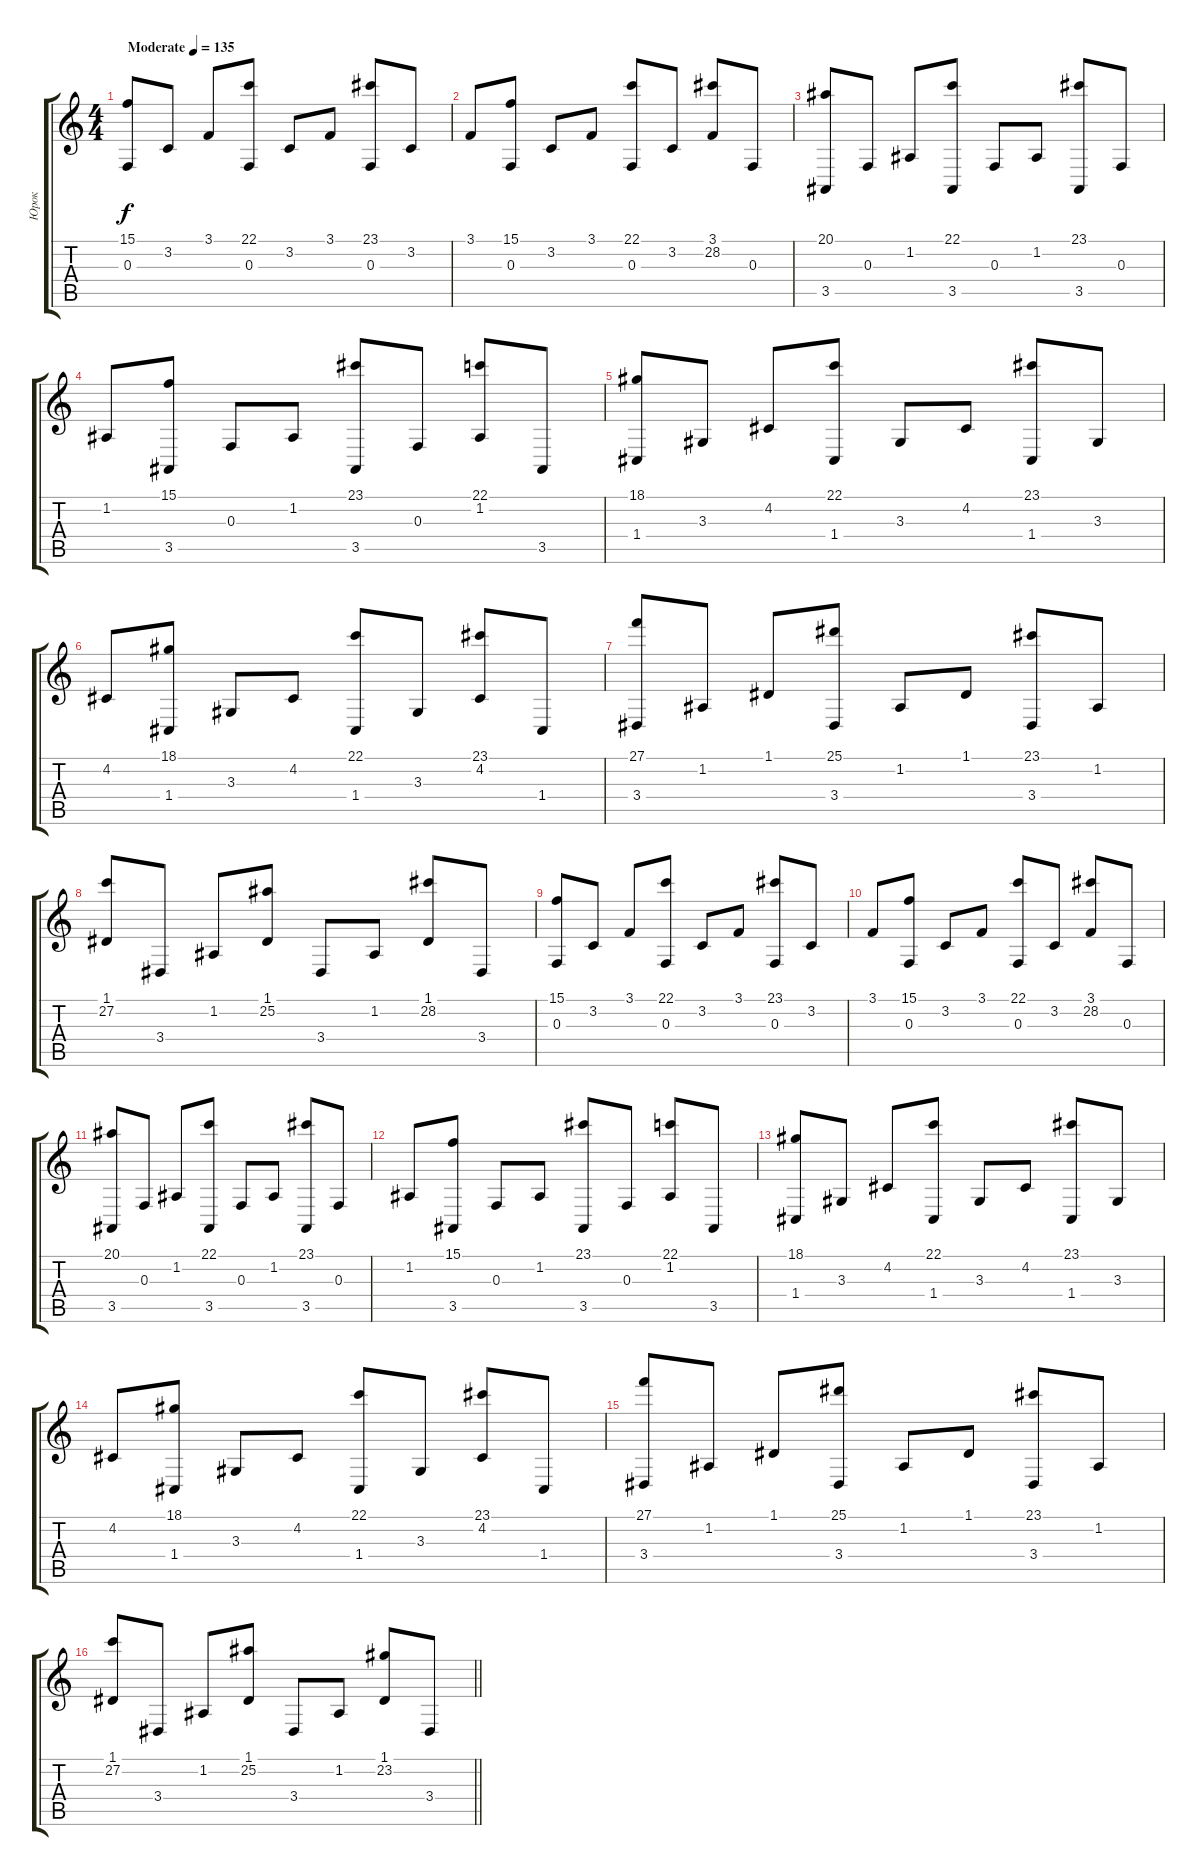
\track ("Юрок" "Юрок") {instrument fx5brightness}
\staff {score tabs}
\tuning (D4 A3 F3 C3 G2 C2) {hide}
\ts (4 4)
\tempo (135 "Moderate")
\clef g2
\ks c
(15.1 0.3).8{dy f instrument fx5brightness} 3.2.8 3.1.8 (22.1 0.3).8 3.2.8 3.1.8 (23.1 0.3).8 3.2.8 |
3.1.8 (15.1 0.3).8 3.2.8 3.1.8 (22.1 0.3).8 3.2.8 (3.1 28.2).8 0.3.8 |
(20.1 3.5).8 0.3.8 1.2.8 (22.1 3.5).8 0.3.8 1.2.8 (23.1 3.5).8 0.3.8 |
1.2.8 (15.1 3.5).8 0.3.8 1.2.8 (23.1 3.5).8 0.3.8 (22.1 1.2).8 3.5.8 |
(18.1 1.4).8 3.3.8 4.2.8 (22.1 1.4).8 3.3.8 4.2.8 (23.1 1.4).8 3.3.8 |
4.2.8 (18.1 1.4).8 3.3.8 4.2.8 (22.1 1.4).8 3.3.8 (23.1 4.2).8 1.4.8 |
(27.1 3.4).8 1.2.8 1.1.8 (25.1 3.4).8 1.2.8 1.1.8 (23.1 3.4).8 1.2.8 |
(1.1 27.2).8 3.4.8 1.2.8 (1.1 25.2).8 3.4.8 1.2.8 (1.1 28.2).8 3.4.8 |
(15.1 0.3).8 3.2.8 3.1.8 (22.1 0.3).8 3.2.8 3.1.8 (23.1 0.3).8 3.2.8 |
3.1.8 (15.1 0.3).8 3.2.8 3.1.8 (22.1 0.3).8 3.2.8 (3.1 28.2).8 0.3.8 |
(20.1 3.5).8 0.3.8 1.2.8 (22.1 3.5).8 0.3.8 1.2.8 (23.1 3.5).8 0.3.8 |
1.2.8 (15.1 3.5).8 0.3.8 1.2.8 (23.1 3.5).8 0.3.8 (22.1 1.2).8 3.5.8 |
(18.1 1.4).8 3.3.8 4.2.8 (22.1 1.4).8 3.3.8 4.2.8 (23.1 1.4).8 3.3.8 |
4.2.8 (18.1 1.4).8 3.3.8 4.2.8 (22.1 1.4).8 3.3.8 (23.1 4.2).8 1.4.8 |
(27.1 3.4).8 1.2.8 1.1.8 (25.1 3.4).8 1.2.8 1.1.8 (23.1 3.4).8 1.2.8 |
\barLineRight lightlight
(1.1 27.2).8 3.4.8 1.2.8 (1.1 25.2).8 3.4.8 1.2.8 (1.1 23.2).8 3.4.8
